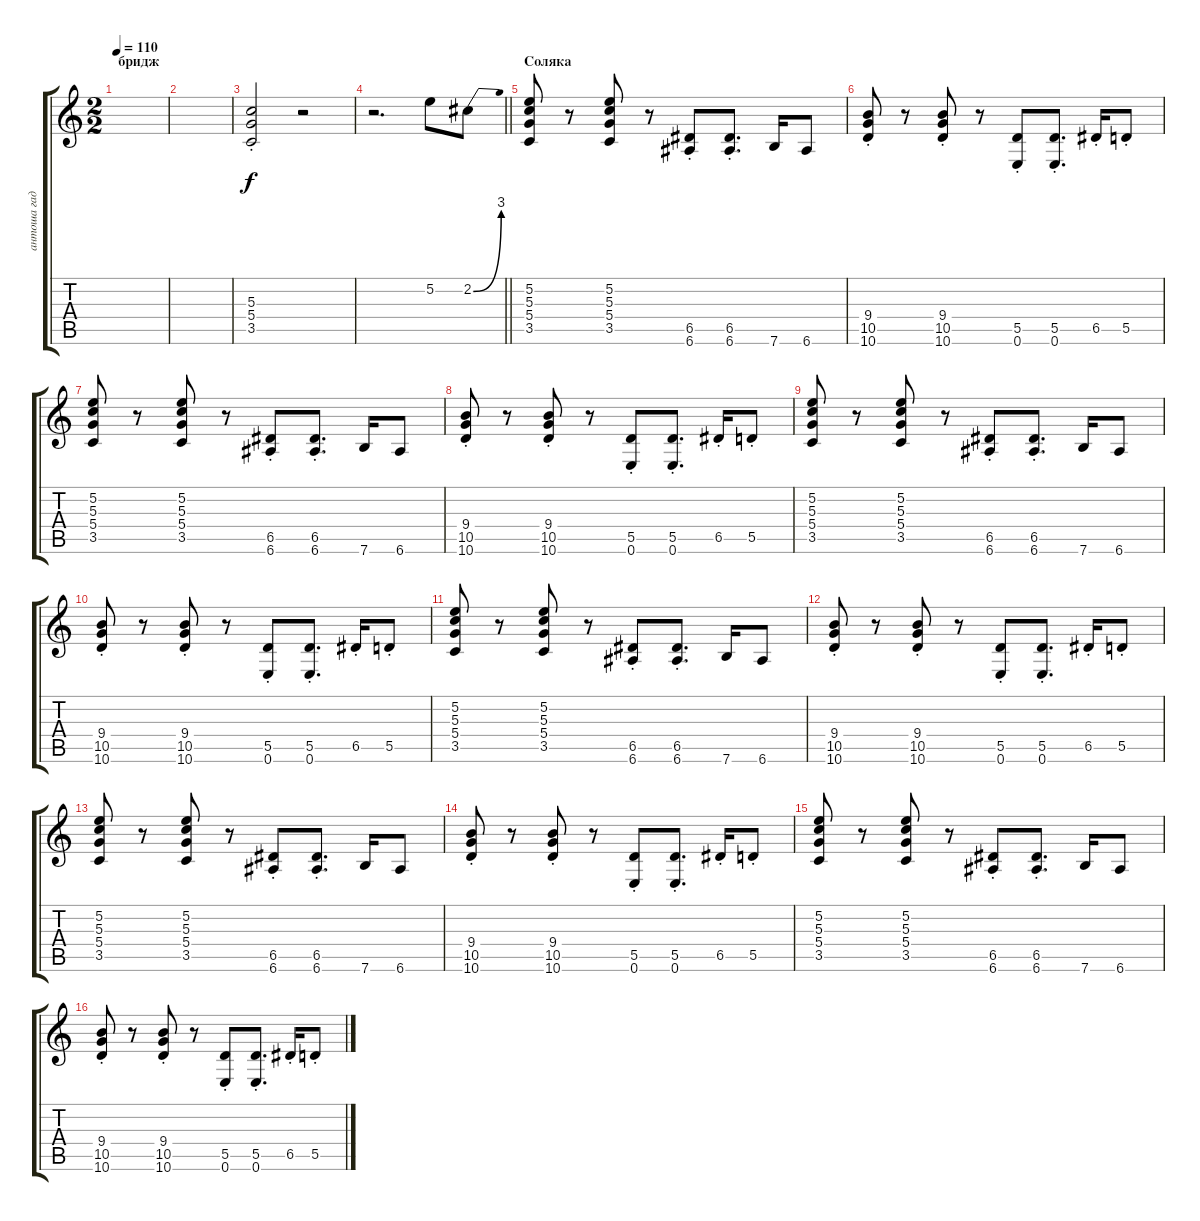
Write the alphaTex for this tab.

\track ("антоша гад" "антоша гад") {instrument distortionguitar}
\staff {score tabs}
\tuning (E4 B3 G3 D3 A2 E2) {hide}
\ts (2 2)
\section ("" "бридж")
\tempo 110
\clef g2
\ks c
|
|
(5.3{st} 5.4 3.5).2 r.2 |
\barLineRight lightlight
r.2{d} 5.2.8 2.2{be (bend 0 0 60 12)}.8 |
\section ("" "Соляка")
(5.2 5.3 5.4 3.5).8 r.8 (5.2 5.3 5.4 3.5).8 r.8 (6.5{st} 6.6).8 (6.5 6.6{st}).8{d} 7.6.16 6.6.8 |
(9.4 10.5 10.6{st}).8 r.8 (9.4 10.5 10.6{st}).8 r.8 (5.5 0.6{st}).8 (5.5 0.6{st}).8{d} 6.5{st}.16 5.5{st}.8 |
(5.2 5.3 5.4 3.5).8 r.8 (5.2 5.3 5.4 3.5).8 r.8 (6.5{st} 6.6).8 (6.5 6.6{st}).8{d} 7.6.16 6.6.8 |
(9.4 10.5 10.6{st}).8 r.8 (9.4 10.5 10.6{st}).8 r.8 (5.5 0.6{st}).8 (5.5 0.6{st}).8{d} 6.5{st}.16 5.5{st}.8 |
(5.2 5.3 5.4 3.5).8 r.8 (5.2 5.3 5.4 3.5).8 r.8 (6.5{st} 6.6).8 (6.5 6.6{st}).8{d} 7.6.16 6.6.8 |
(9.4 10.5 10.6{st}).8 r.8 (9.4 10.5 10.6{st}).8 r.8 (5.5 0.6{st}).8 (5.5 0.6{st}).8{d} 6.5{st}.16 5.5{st}.8 |
(5.2 5.3 5.4 3.5).8 r.8 (5.2 5.3 5.4 3.5).8 r.8 (6.5{st} 6.6).8 (6.5 6.6{st}).8{d} 7.6.16 6.6.8 |
(9.4 10.5 10.6{st}).8 r.8 (9.4 10.5 10.6{st}).8 r.8 (5.5 0.6{st}).8 (5.5 0.6{st}).8{d} 6.5{st}.16 5.5{st}.8 |
(5.2 5.3 5.4 3.5).8 r.8 (5.2 5.3 5.4 3.5).8 r.8 (6.5{st} 6.6).8 (6.5 6.6{st}).8{d} 7.6.16 6.6.8 |
(9.4 10.5 10.6{st}).8 r.8 (9.4 10.5 10.6{st}).8 r.8 (5.5 0.6{st}).8 (5.5 0.6{st}).8{d} 6.5{st}.16 5.5{st}.8 |
(5.2 5.3 5.4 3.5).8 r.8 (5.2 5.3 5.4 3.5).8 r.8 (6.5{st} 6.6).8 (6.5 6.6{st}).8{d} 7.6.16 6.6.8 |
(9.4 10.5 10.6{st}).8 r.8 (9.4 10.5 10.6{st}).8 r.8 (5.5 0.6{st}).8 (5.5 0.6{st}).8{d} 6.5{st}.16 5.5{st}.8
